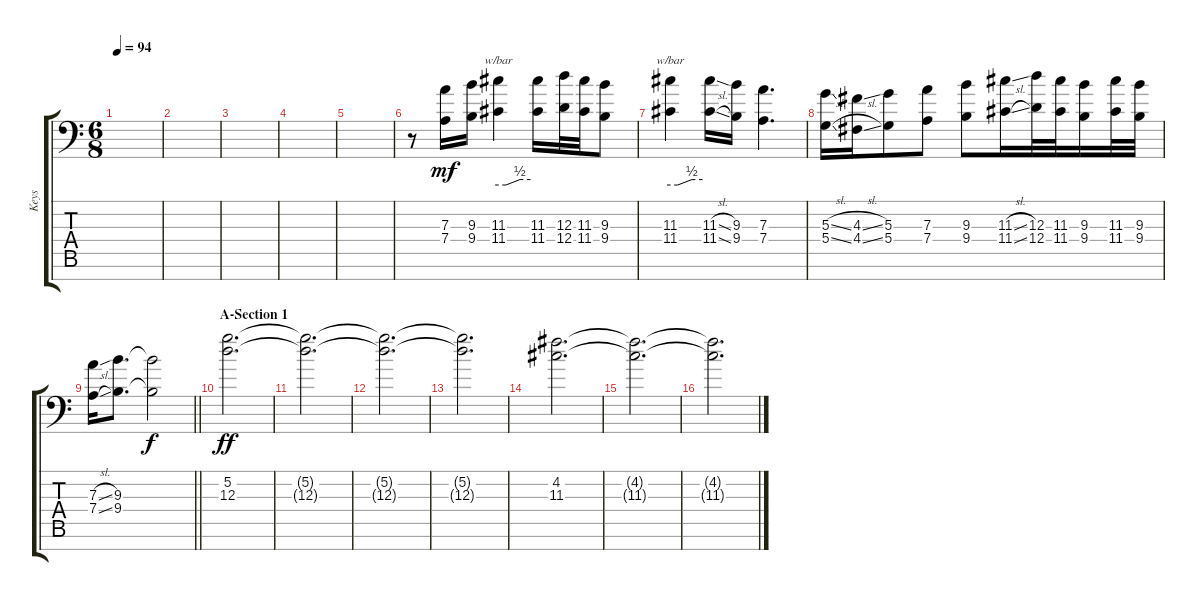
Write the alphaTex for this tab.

\track ("Keys" "Keys") {instrument synthstrings2}
\staff {score tabs}
\tuning (D6 D5 D4 D3 D2 D1 D0) {hide}
\ts (6 8)
\tempo 94
\clef f4
\ks c
|
|
|
|
|
r.8{volume 12 instrument stringensemble1 beam merge} (7.3 7.4).16{dy mf} (9.3 9.4).16 (11.3 11.4).4{tbe (custom default 0 0 14 0 40 2 60 2)} (11.3 11.4).16 (12.3 12.4).32{beam merge} (11.3 11.4).32{beam merge} (9.3 9.4).8 |
(11.3 11.4).4{tbe (custom default 0 0 14 0 40 2 60 2)} (11.3{sl} 11.4{sl}).16 (9.3 9.4).16 (7.3 7.4).4{d} |
(5.3{sl} 5.4{sl}).16 (4.3{sl} 4.4{sl}).16 (5.3 5.4).8 (7.3 7.4).8 (9.3 9.4).8{beam merge} (11.3{sl} 11.4{sl}).16 (12.3 12.4).32{beam merge} (11.3 11.4).32 (9.3 9.4).16 (11.3 11.4).32 (9.3 9.4).32 |
\barLineRight lightlight
(7.3{sl} 7.4{sl}).16 (9.3 9.4).8{d} (9.3{t} 9.4{t}).2{dy f} |
\section ("" "A-Section 1")
(5.2 12.3).2{d dy ff volume 10 instrument synthstrings2} |
(5.2{t} 12.3{t}).2{d} |
(5.2{t} 12.3{t}).2{d} |
(5.2{t} 12.3{t}).2{d} |
(4.2 11.3).2{d} |
(4.2{t} 11.3{t}).2{d} |
(4.2{t} 11.3{t}).2{d}
